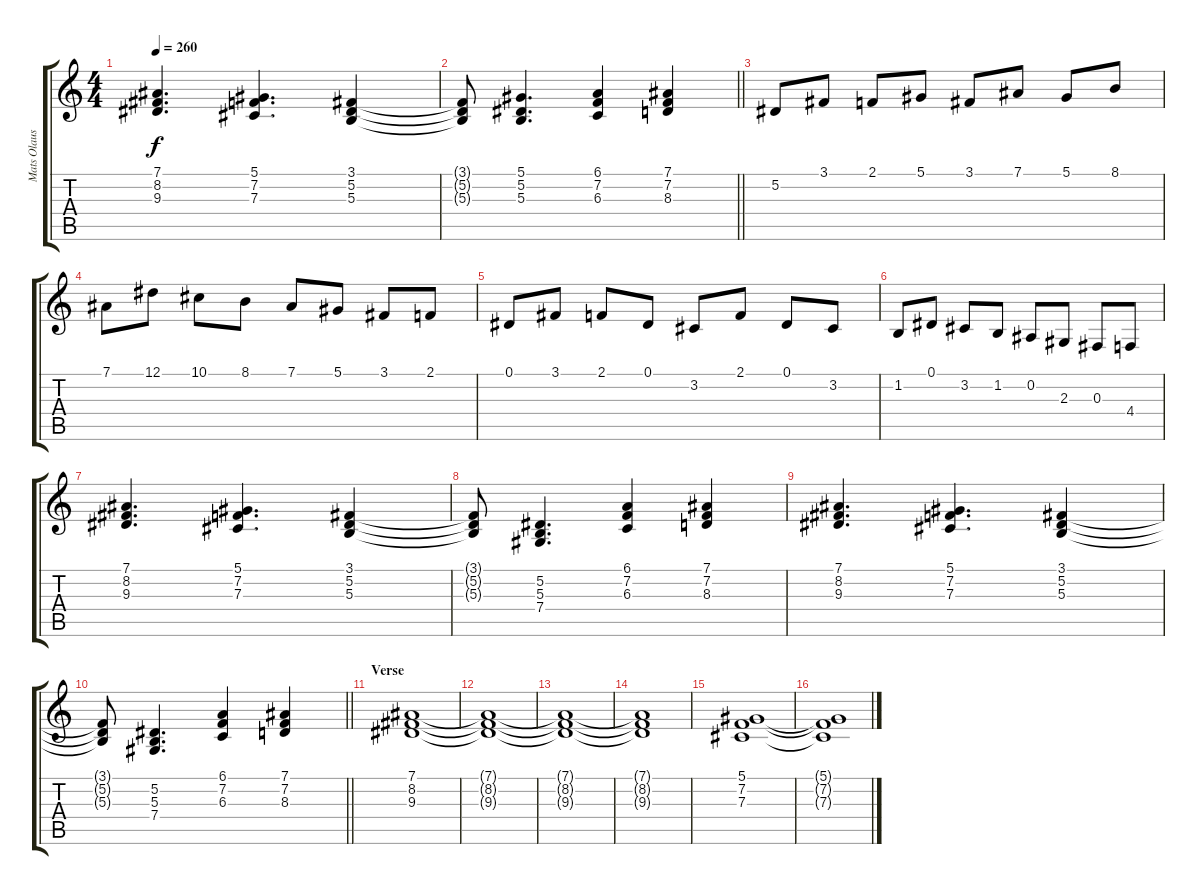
\track ("Mats Olausson" "Mats Olaus") {instrument percussiveorgan}
\staff {score tabs}
\tuning (Eb4 Bb3 Gb3 Db3 Ab2 Eb2) {hide}
\ts (4 4)
\tempo 260
\clef g2
\ks c
(7.1 8.2 9.3).4{d dy f} (5.1 7.2 7.3).4{d} (3.1 5.2 5.3).4 |
\barLineRight lightlight
(3.1{t} 5.2{t} 5.3{t}).8 (5.1 5.2 5.3).4{d} (6.1 7.2 6.3).4 (7.1 7.2 8.3).4 |
5.2.8 3.1.8 2.1.8 5.1.8 3.1.8 7.1.8 5.1.8 8.1.8 |
7.1.8 12.1.8 10.1.8 8.1.8 7.1.8 5.1.8 3.1.8 2.1.8 |
0.1.8 3.1.8 2.1.8 0.1.8 3.2.8 2.1.8 0.1.8 3.2.8 |
1.2.8 0.1.8 3.2.8 1.2.8 0.2.8 2.3.8 0.3.8 4.4.8 |
(7.1 8.2 9.3).4{d} (5.1 7.2 7.3).4{d} (3.1 5.2 5.3).4 |
(3.1{t} 5.2{t} 5.3{t}).8 (5.2 5.3 7.4).4{d} (6.1 7.2 6.3).4 (7.1 7.2 8.3).4 |
(7.1 8.2 9.3).4{d} (5.1 7.2 7.3).4{d} (3.1 5.2 5.3).4 |
\barLineRight lightlight
(3.1{t} 5.2{t} 5.3{t}).8 (5.2 5.3 7.4).4{d} (6.1 7.2 6.3).4 (7.1 7.2 8.3).4 |
\section ("" "Verse")
(7.1 8.2 9.3).1 |
(7.1{t} 8.2{t} 9.3{t}).1 |
(7.1{t} 8.2{t} 9.3{t}).1 |
(7.1{t} 8.2{t} 9.3{t}).1 |
(5.1 7.2 7.3).1 |
(5.1{t} 7.2{t} 7.3{t}).1
